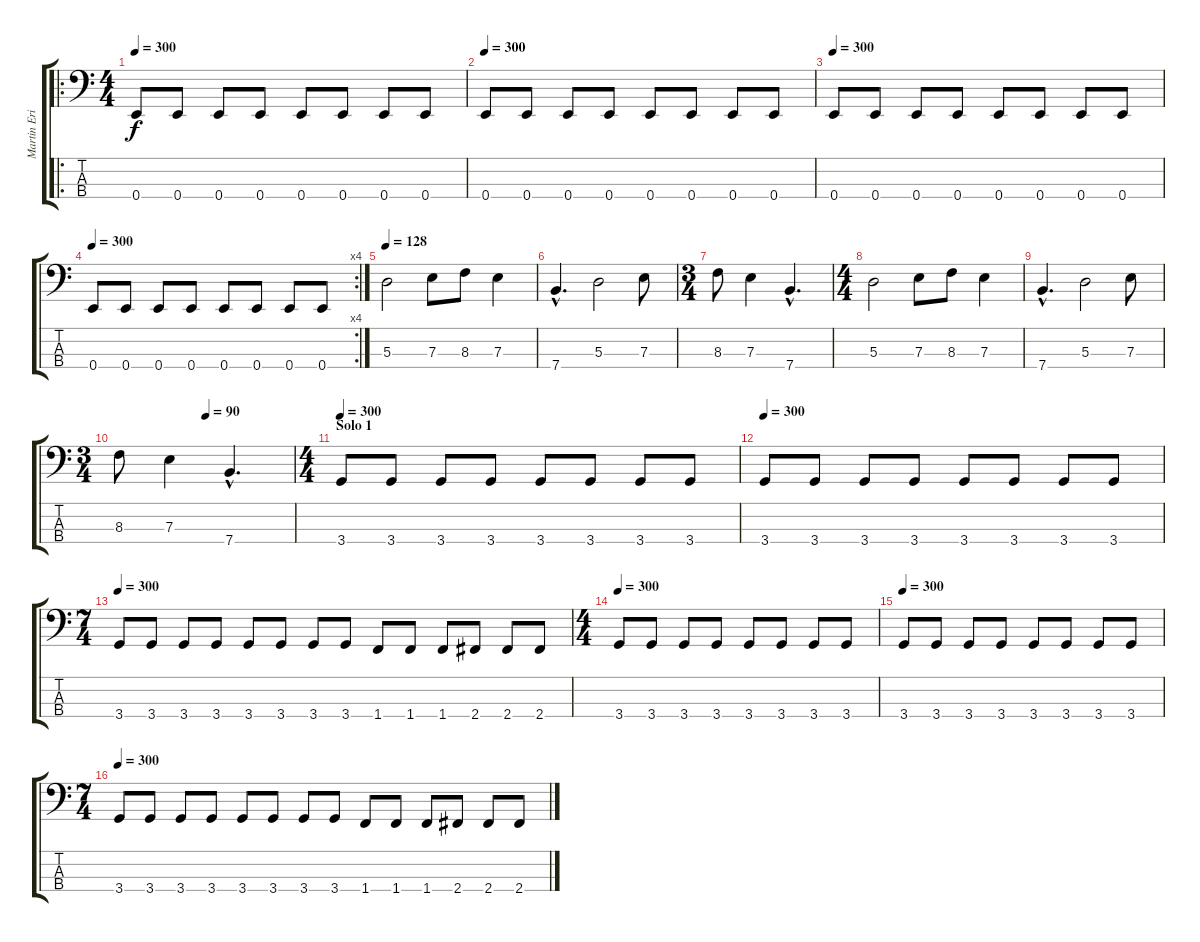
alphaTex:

\track ("Martin Eric Ain (Bass)" "Martin Eri") {instrument electricbasspick}
\staff {score tabs}
\tuning (G2 D2 A1 E1) {hide}
\ro
\ts (4 4)
\tempo 300
\clef f4
\ks c
0.4.8{dy f} 0.4.8 0.4.8 0.4.8 0.4.8 0.4.8 0.4.8 0.4.8 |
\tempo 300
0.4.8 0.4.8 0.4.8 0.4.8 0.4.8 0.4.8 0.4.8 0.4.8 |
\tempo 300
0.4.8 0.4.8 0.4.8 0.4.8 0.4.8 0.4.8 0.4.8 0.4.8 |
\rc 4
\tempo 300
0.4.8 0.4.8 0.4.8 0.4.8 0.4.8 0.4.8 0.4.8 0.4.8 |
\tempo 128
5.3.2 7.3.8 8.3.8 7.3.4 |
7.4{hac}.4{d} 5.3.2 7.3.8 |
\ts (3 4)
8.3.8 7.3.4 7.4{hac}.4{d} |
\ts (4 4)
5.3.2 7.3.8 8.3.8 7.3.4 |
7.4{hac}.4{d} 5.3.2 7.3.8 |
\ts (3 4)
\tempo (90 0.5)
8.3.8 7.3.4 7.4{hac}.4{d} |
\ts (4 4)
\section ("" "Solo 1")
\tempo 128
\tempo 300
3.4.8 3.4.8 3.4.8 3.4.8 3.4.8 3.4.8 3.4.8 3.4.8 |
\tempo 300
3.4.8 3.4.8 3.4.8 3.4.8 3.4.8 3.4.8 3.4.8 3.4.8 |
\ts (7 4)
\tempo 300
3.4.8 3.4.8 3.4.8 3.4.8 3.4.8 3.4.8 3.4.8 3.4.8 1.4.8 1.4.8 1.4.8 2.4.8 2.4.8 2.4.8 |
\ts (4 4)
\tempo 300
3.4.8 3.4.8 3.4.8 3.4.8 3.4.8 3.4.8 3.4.8 3.4.8 |
\tempo 300
3.4.8 3.4.8 3.4.8 3.4.8 3.4.8 3.4.8 3.4.8 3.4.8 |
\ts (7 4)
\tempo 300
3.4.8 3.4.8 3.4.8 3.4.8 3.4.8 3.4.8 3.4.8 3.4.8 1.4.8 1.4.8 1.4.8 2.4.8 2.4.8 2.4.8
